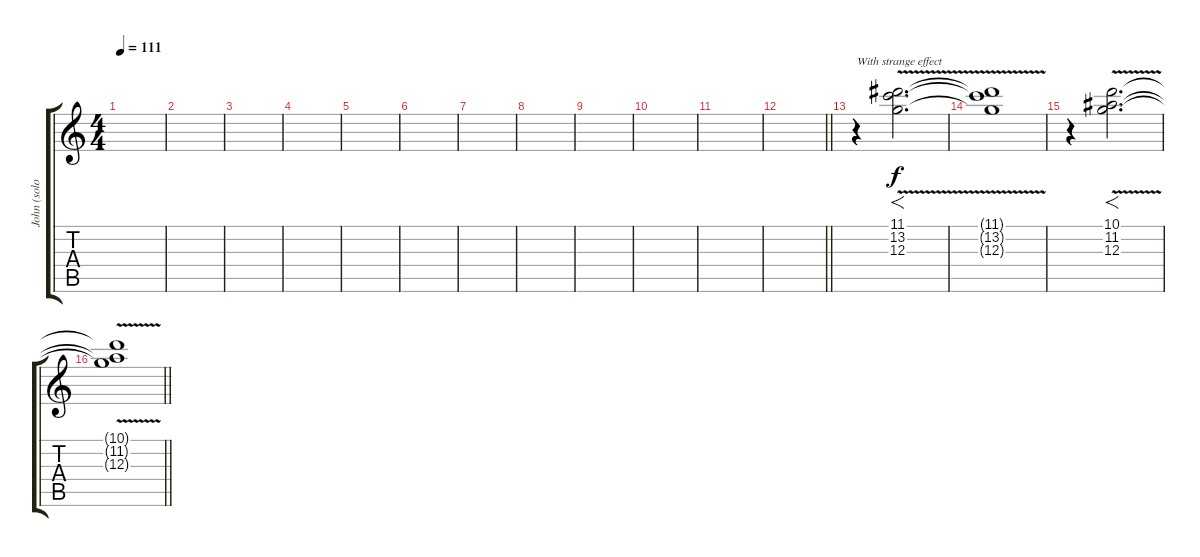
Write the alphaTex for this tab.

\track ("John (solo L)" "John (solo") {instrument overdrivenguitar}
\staff {score tabs}
\tuning (E4 B3 G3 D3 A2 E2) {hide}
\ts (4 4)
\tempo 111
\clef g2
\ks c
|
|
|
|
|
|
|
|
|
|
|
\barLineRight lightlight
|
r.4{txt "With strange effect" volume 6} (11.1{v} 13.2{v} 12.3{v}).2{f d} |
(11.1{v t} 13.2{v t} 12.3{v t}).1 |
r.4 (10.1{v} 11.2{v} 12.3{v}).2{f d} |
\barLineRight lightlight
(10.1{v t} 11.2{v t} 12.3{v t}).1
